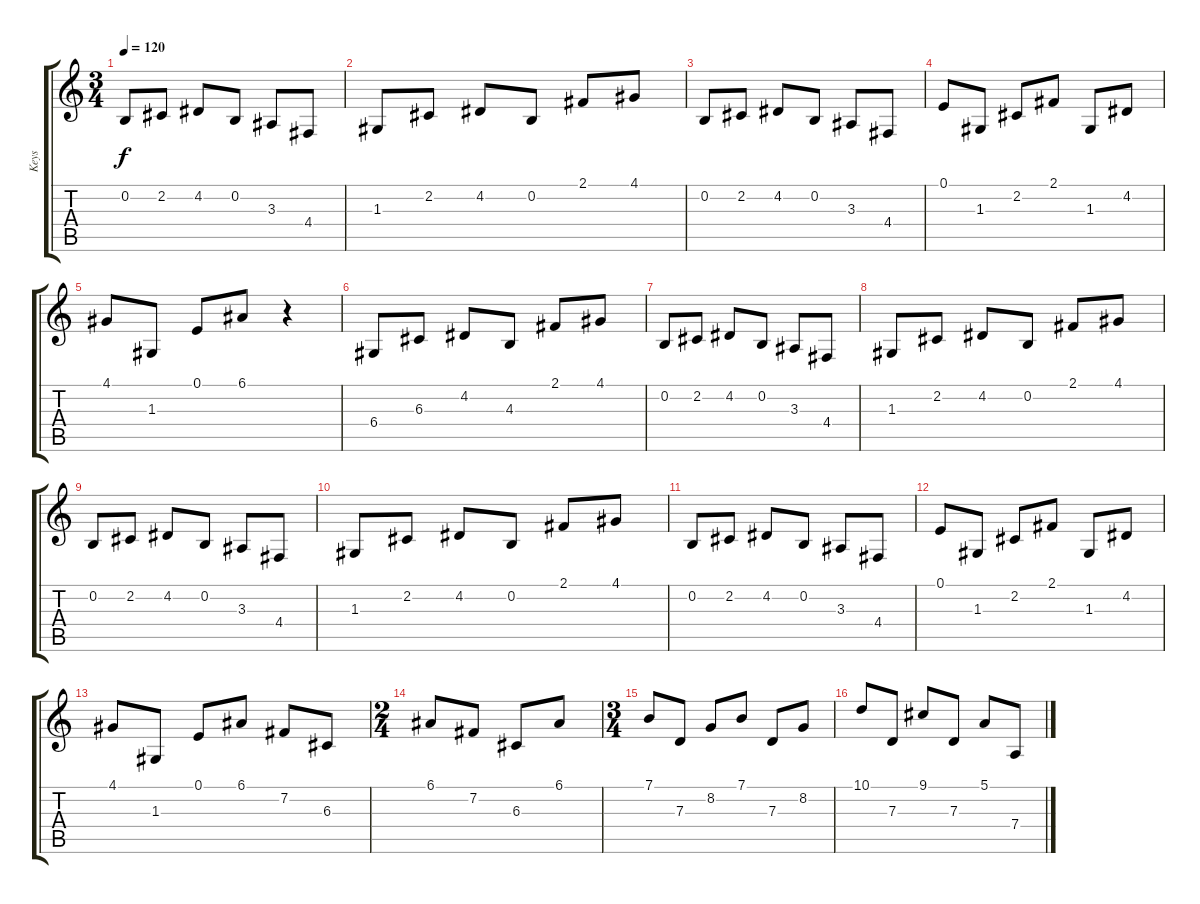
\track ("Keys" "Keys") {instrument fx8scifi}
\staff {score tabs}
\tuning (E4 B3 G3 D3 A2 E2) {hide}
\ts (3 4)
\tempo 120
\clef g2
\ks c
0.2.8{dy f} 2.2.8 4.2.8 0.2.8 3.3.8 4.4.8 |
1.3.8 2.2.8 4.2.8 0.2.8 2.1.8 4.1.8 |
0.2.8 2.2.8 4.2.8 0.2.8 3.3.8 4.4.8 |
0.1.8 1.3.8 2.2.8 2.1.8 1.3.8 4.2.8 |
4.1.8 1.3.8 0.1.8 6.1.8 r.4 |
6.4.8 6.3.8 4.2.8 4.3.8 2.1.8 4.1.8 |
0.2.8 2.2.8 4.2.8 0.2.8 3.3.8 4.4.8 |
1.3.8 2.2.8 4.2.8 0.2.8 2.1.8 4.1.8 |
0.2.8 2.2.8 4.2.8 0.2.8 3.3.8 4.4.8 |
1.3.8 2.2.8 4.2.8 0.2.8 2.1.8 4.1.8 |
0.2.8 2.2.8 4.2.8 0.2.8 3.3.8 4.4.8 |
0.1.8 1.3.8 2.2.8 2.1.8 1.3.8 4.2.8 |
4.1.8 1.3.8 0.1.8 6.1.8 7.2.8 6.3.8 |
\ts (2 4)
6.1.8 7.2.8 6.3.8 6.1.8 |
\ts (3 4)
7.1.8{instrument acousticgrandpiano} 7.3.8 8.2.8 7.1.8 7.3.8 8.2.8 |
10.1.8 7.3.8 9.1.8 7.3.8 5.1.8 7.4.8
